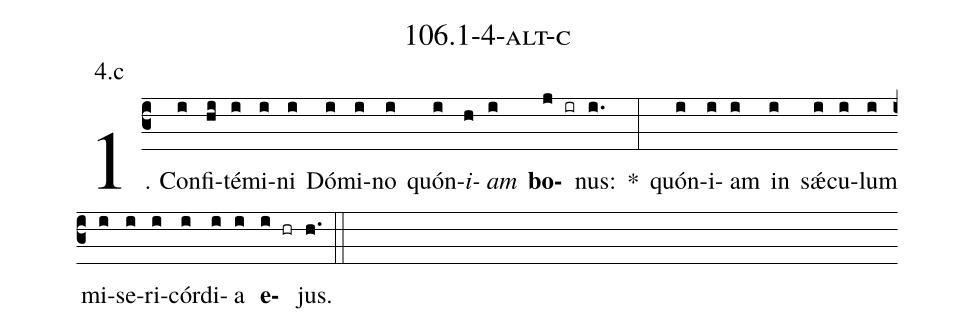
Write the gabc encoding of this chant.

name: 106.1-4-alt-c;
annotation: 4.c;
%%
(c3)1. Con(i)fi(hi)té(i)mi(i)ni(i) Dó(i)mi(i)no(i) quón(i)<i>i</i>(h)<i>am</i>(i) <b>bo</b>(j ir)nus:(i.) *(:) quón(i)i(i)am(i) in(i) sǽ(i)cu(i)lum(i) mi(i)se(i)ri(i)cór(i)di(i)a(i) <b>e</b>(i hr)jus.(h.) (::)
